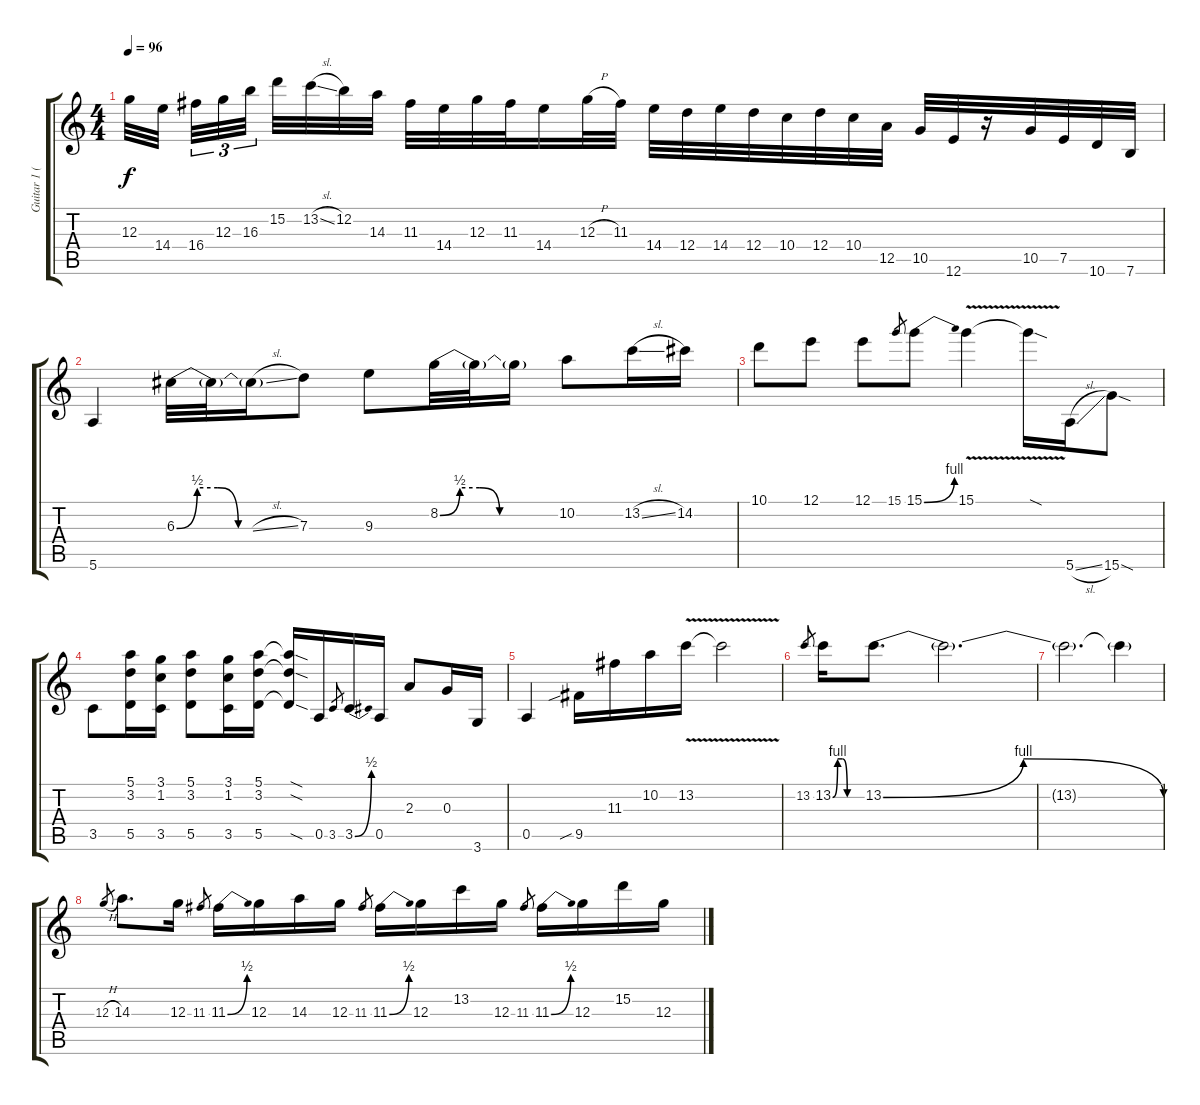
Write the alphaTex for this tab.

\track ("Guitar 1 (Lead)" "Guitar 1 (") {instrument distortionguitar}
\staff {score tabs}
\tuning (E4 B3 G3 D3 A2 E2) {hide}
\ts (4 4)
\tempo 96
\clef g2
\ks c
12.3.32{dy f} 14.4.32{beam splitsecondary} 16.4.32{tu (3 2)} 12.3.32{tu (3 2)} 16.3.32{tu (3 2) beam splitsecondary} 15.2.32 13.2{sl}.32 12.2.32 14.3.32 11.3.32 14.4.32 12.3.32 11.3.32 14.4.16 12.3{h}.32 11.3.32 14.4.32 12.4.32 14.4.32 12.4.32 10.4.32 12.4.32 10.4.32 12.5.32 10.5.32 12.6.32 r.16 10.5.32 7.5.32 10.6.32 7.6.32 |
5.6.4 6.3{be (custom 0 0 10 2 20 2 30 0 60 0)}.32 6.3{t}.32 6.3{sl t}.16 7.3.8 9.3.8 8.2{be (custom 0 0 10 2 20 2 30 0 60 0)}.32 8.2{t}.32 8.2{t}.16 10.2.8 13.2{sl}.16 14.2.16 |
10.1.8 12.1.8 12.1.8 15.1.8{gr} 15.1{be (bend 0 0 60 4)}.8 15.1{v}.4 15.1{sod t}.16 5.6{sl}.16 15.6{sod}.8 |
3.5.8 (5.1 3.2 5.5).16 (3.1 1.2 3.5).16 (5.1 3.2 5.5).8 (3.1 1.2 3.5).16 (5.1 3.2 5.5).16 (5.1{sod t} 3.2{sod t} 5.5{sod t}).16 0.5.16 3.5.8{gr} 3.5{be (bend 0 0 60 2)}.16 0.5.16 2.3.8 0.3.16 3.6.16 |
0.5.4 9.5{sib}.16 11.3.16 10.2.16 13.2{v}.16 13.2{t}.2 |
13.2.8{gr} 13.2{be (custom 0 0 10 4 20 4 30 0 60 0)}.16 13.2{be (bendrelease 0 0 10 4 35 4 60 0)}.8{d} 13.2{t}.2{d} |
13.2{t}.2{d} 13.2{t}.4 |
12.3{h}.8{gr} 14.3.8{d} 12.3.16 11.3.8{gr} 11.3{be (bend 0 0 60 2)}.16 12.3.16 14.3.16 12.3.16 11.3.8{gr} 11.3{be (bend 0 0 60 2)}.16 12.3.16 13.2.16 12.3.16 11.3.8{gr} 11.3{be (bend 0 0 60 2)}.16 12.3.16 15.2.16 12.3.16
